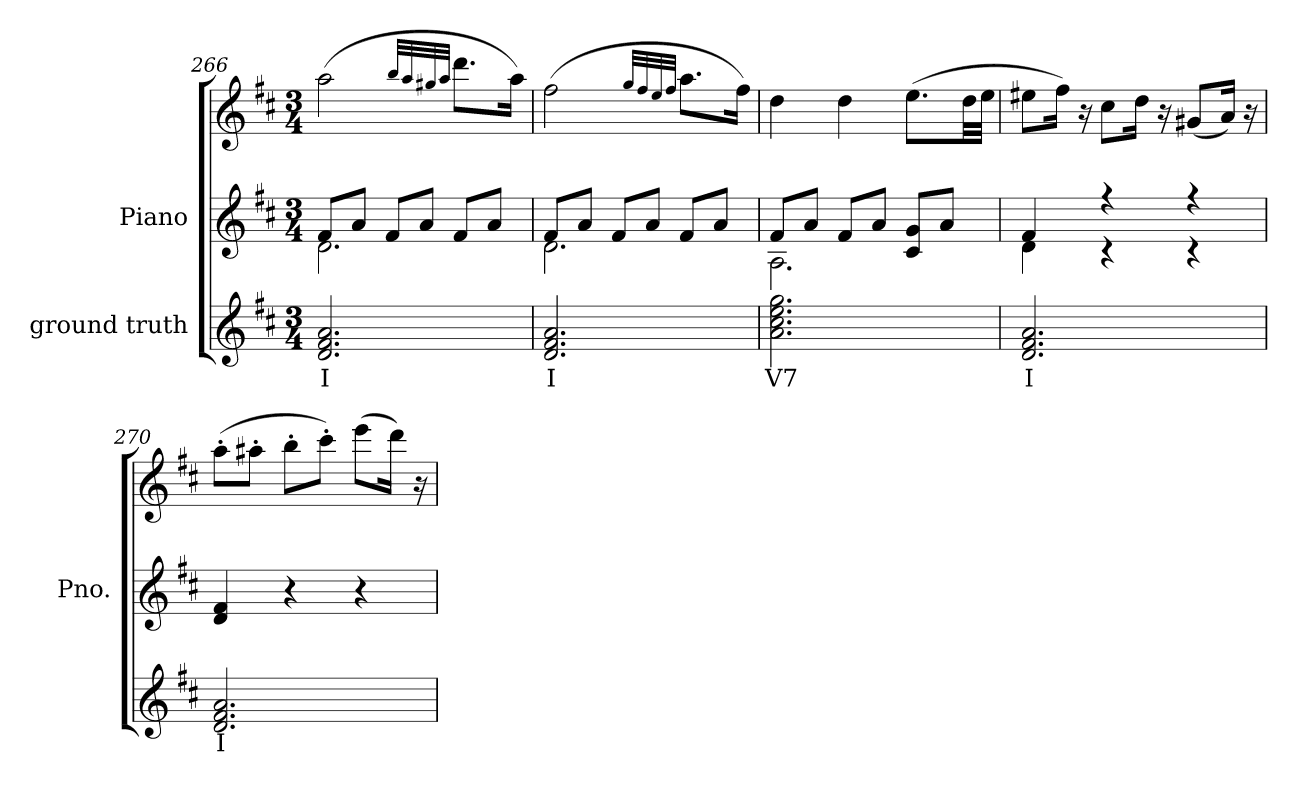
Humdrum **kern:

**kern	**text	**kern	**kern
*part2	*part2	*part1	*part1
*staff3	*staff3	*staff2	*staff1
*I"ground truth	*	*I"Piano	*
*	*	*I'Pno.	*
!!LO:LB:g=z
*	*	*clefG2	*clefG2
*k[f#c#]	*	*k[f#c#]	*k[f#c#]
*D:	*	*D:	*D:
*M3/4	*	*M3/4	*M3/4
=266	=266	=266	=266
*	*	*^	*
2.d 2.f# 2.a	I	(>8f#/L	2.d\	(>2aa\
.	.	8a/J	.	.
.	.	8f#/L	.	.
.	.	8a/J	.	.
.	.	.	.	32qbb/LLL
.	.	.	.	32qaa/
.	.	.	.	32qgg#X/
.	.	.	.	32qaa/JJJ
.	.	8f#/L	.	8.ddd\L
.	.	8a/J	.	.
.	.	.	.	16aa\Jk)
=267	=267	=267	=267	=267
2.d 2.f# 2.a	I	8f#/L	2.d\	(>2ff#\
.	.	8a/J	.	.
.	.	8f#/L	.	.
.	.	8a/J	.	.
.	.	.	.	32qgg/LLL
.	.	.	.	32qff#/
.	.	.	.	32qee/
.	.	.	.	32qff#/JJJ
.	.	8f#/L	.	8.aa\L
.	.	8a/J	.	.
.	.	.	.	16ff#\Jk)
=268	=268	=268	=268	=268
2.a 2.cc# 2.ee 2.gg	V7	8f#/L	2.A\	4dd\
.	.	8a/J	.	.
.	.	8f#/L	.	4dd\
.	.	8a/J	.	.
.	.	8c#/ 8g/L	.	(>8.ee\L
.	.	8a/J	.	.
.	.	.	.	32dd\LL
.	.	.	.	32ee\JJJ
=269	=269	=269	=269	=269
2.d 2.f# 2.a	I	4f#/	4d\	8ee#X\L
.	.	.	.	16ff#\Jk)
.	.	.	.	16r
.	.	4r	4r	8cc#\L
.	.	.	.	16dd\Jk)
.	.	.	.	16r
.	.	4r	4r	(<8g#X/L
.	.	.	.	16a/Jk)
.	.	.	.	16r
*	*	*v	*v	*
=270	=270	=270	=270
2.d 2.f# 2.a	I	4d/ 4f#/	(>8aa'\L
.	.	.	8aa#X'\J
.	.	4r	8bb'\L
.	.	.	8ccc#'\J)
.	.	4r	(>8eee\L
.	.	.	16ddd\Jk)
.	.	.	16r
=	=	=	=
*-	*-	*-	*-
